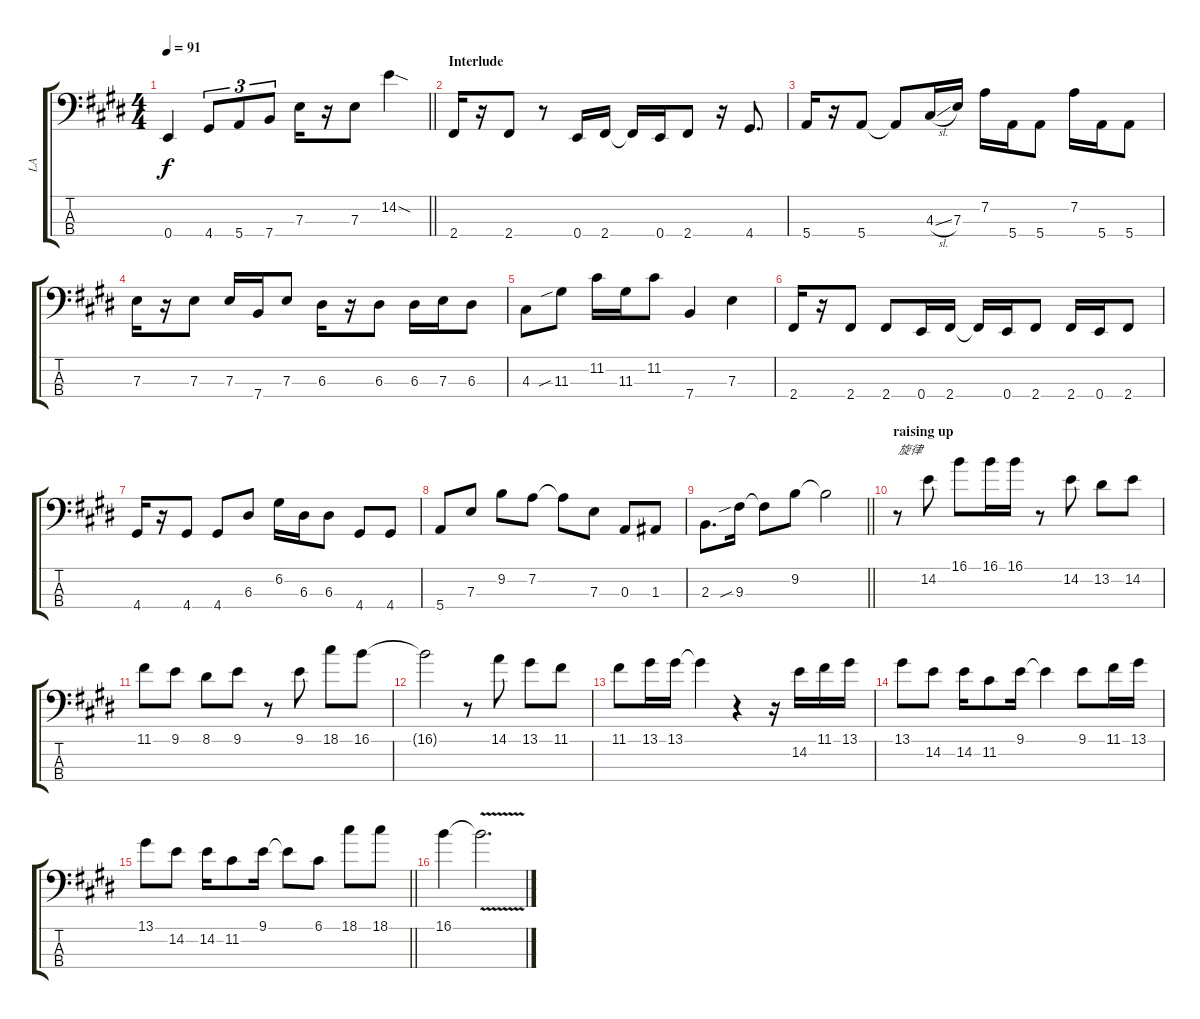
\track ("LA" "LA") {instrument electricbassfinger}
\staff {score tabs}
\tuning (G2 D2 A1 E1) {hide}
\ts (4 4)
\tempo 91
\clef f4
\barLineRight lightlight
\ks e
0.4.4{dy f} 4.4.8{tu (3 2)} 5.4.8{tu (3 2)} 7.4.8{tu (3 2)} 7.3.16 r.16 7.3.8 14.2{sod}.4 |
\section ("" "Interlude")
2.4.16 r.16 2.4.8 r.8 0.4.16 2.4.16 2.4{t}.16 0.4.16 2.4.8 r.16 4.4.8{d} |
\ks c#minor
5.4.16 r.16 5.4.8 5.4{t}.8 4.3{sl}.16 7.3.16 7.2.16 5.4.16 5.4.8 7.2.16 5.4.16 5.4.8 |
\ks e
7.3.16 r.16 7.3.8 7.3.16 7.4.16 7.3.8 6.3.16 r.16 6.3.8 6.3.16 7.3.16 6.3.8 |
\ks c#minor
4.3.8 11.3{sib}.8 11.2.16 11.3.16 11.2.8 7.4.4 7.3.4 |
\ks e
2.4.16 r.16 2.4.8 2.4.8 0.4.16 2.4.16 2.4{t}.16 0.4.16 2.4.8 2.4.16 0.4.16 2.4.8 |
\ks c#minor
4.4.16 r.16 4.4.8 4.4.8 6.3.8 6.2.16 6.3.16 6.3.8 4.4.8 4.4.8 |
\ks e
5.4.8 7.3.8 9.2.8 7.2.8 7.2{t}.8 7.3.8 0.3.8 1.3.8 |
\barLineRight lightlight
\ks c#minor
2.3.8{d} 9.3{sib}.16 9.3{t}.8 9.2.8 9.2{t}.2 |
\section ("" "raising up")
\ks e
r.8{txt "旋律"} 14.2.8 16.1.8 16.1.16 16.1.16 r.8 14.2.8 13.2.8 14.2.8 |
\ks c#minor
11.1.8 9.1.8 8.1.8 9.1.8 r.8 9.1.8 18.1.8 16.1.8 |
16.1{t}.2 r.8 14.1.8 13.1.8 11.1.8 |
11.1.8 13.1.16 13.1.16 13.1{t}.4 r.4 r.16 14.2.16 11.1.16 13.1.16 |
13.1.8 14.2.8 14.2.16 11.2.8 9.1.16 9.1{t}.4 9.1.8 11.1.16 13.1.16 |
\barLineRight lightlight
\ks e
13.1.8 14.2.8 14.2.16 11.2.8 9.1.16 9.1{t}.8 6.1.8 18.1.8 18.1.8 |
\ks c#minor
16.1.4 16.1{v t}.2{d}
